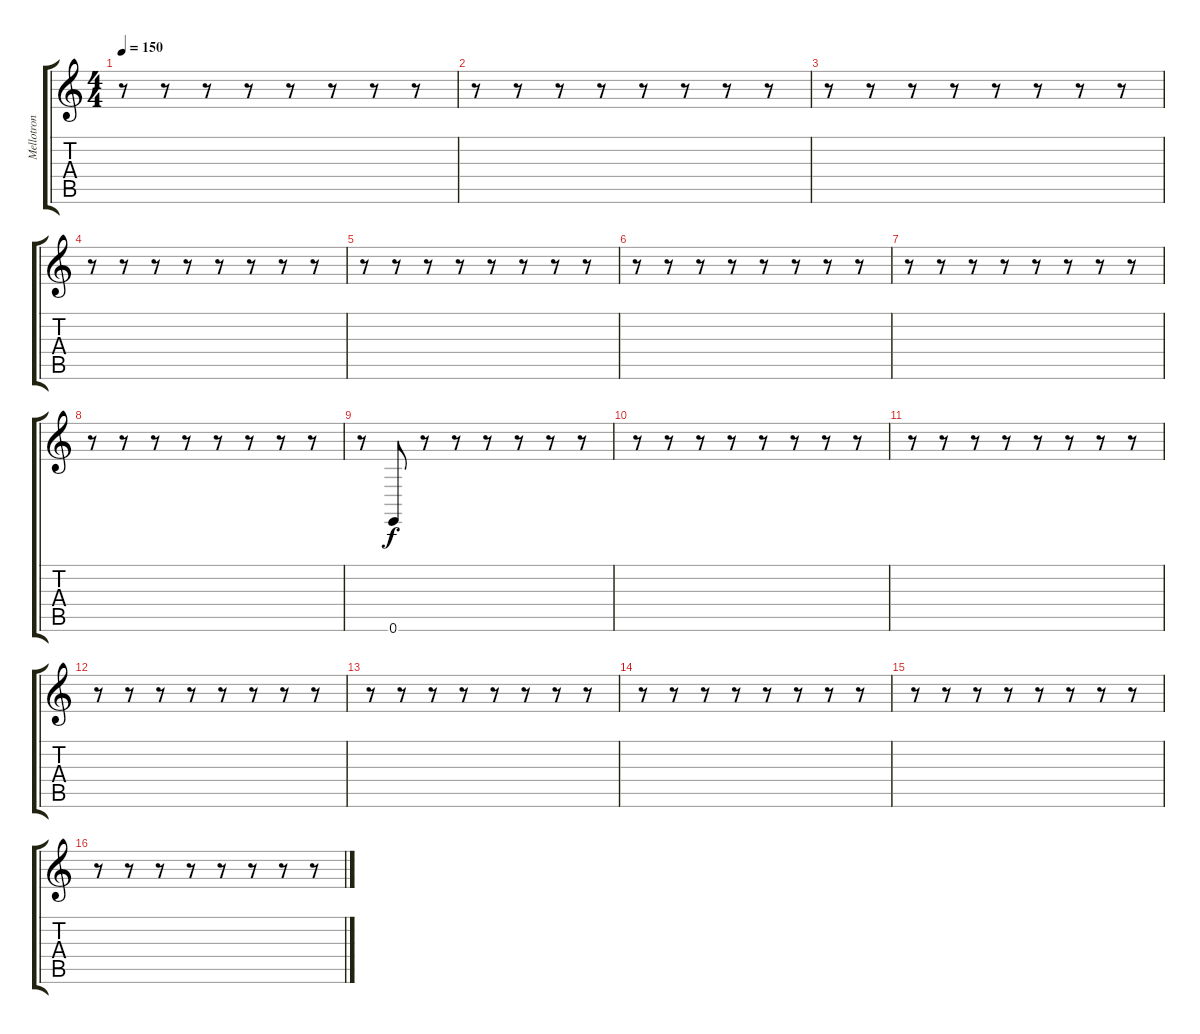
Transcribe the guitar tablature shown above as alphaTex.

\track ("Mellotron" "Mellotron") {instrument clavinet}
\staff {score tabs}
\tuning (E4 B3 G3 D3 A2 E2) {hide}
\ts (4 4)
\tempo 150
\clef g2
\ks c
r.8{dy mp} r.8 r.8 r.8 r.8 r.8 r.8 r.8 |
r.8 r.8 r.8 r.8 r.8 r.8 r.8 r.8 |
r.8 r.8 r.8 r.8 r.8 r.8 r.8 r.8 |
r.8 r.8 r.8 r.8 r.8 r.8 r.8 r.8 |
r.8 r.8 r.8 r.8 r.8 r.8 r.8 r.8 |
r.8 r.8 r.8 r.8 r.8 r.8 r.8 r.8 |
r.8 r.8 r.8 r.8 r.8 r.8 r.8 r.8 |
r.8 r.8 r.8 r.8 r.8 r.8 r.8 r.8 |
r.8 0.6.8{dy f} r.8 r.8 r.8 r.8 r.8 r.8 |
r.8 r.8 r.8 r.8 r.8 r.8 r.8 r.8 |
r.8 r.8 r.8 r.8 r.8 r.8 r.8 r.8 |
r.8 r.8 r.8 r.8 r.8 r.8 r.8 r.8 |
r.8 r.8 r.8 r.8 r.8 r.8 r.8 r.8 |
r.8 r.8 r.8 r.8 r.8 r.8 r.8 r.8 |
r.8 r.8 r.8 r.8 r.8 r.8 r.8 r.8 |
r.8 r.8 r.8 r.8 r.8 r.8 r.8 r.8
